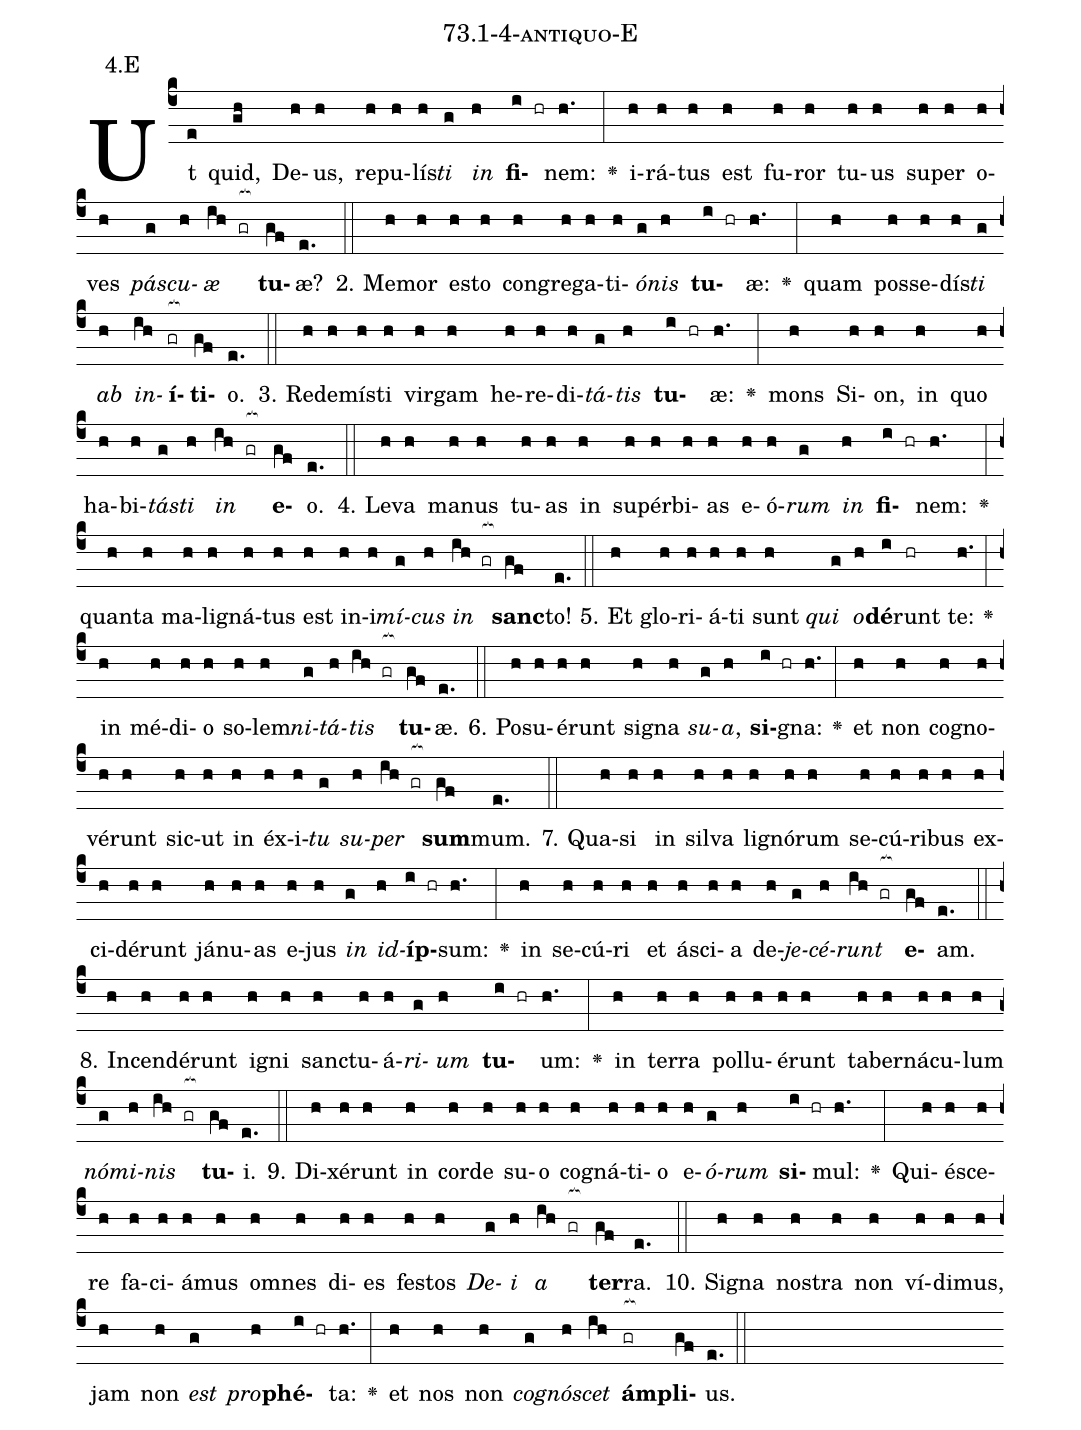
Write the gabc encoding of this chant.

name: 73.1-4-antiquo-E;
annotation: 4.E;
%%
(c4)Ut(e) quid,(gh) De(h)us,(h) re(h)pu(h)lís(h)<i>ti</i>(g) <i>in</i>(h) <b>fi</b>(i hr)nem:(h.) <v>\greheightstar</v>(:) i(h)rá(h)tus(h) est(h) fu(h)ror(h) tu(h)us(h) su(h)per(h) o(h)ves(h) <i>pás</i>(g)<i>cu</i>(h)<i>æ</i>(ih gr[ocb:1{]) <b>tu</b>(gf[ocb:0}])æ?(e.) (::)
2. Me(h)mor(h) es(h)to(h) con(h)gre(h)ga(h)ti(h)<i>ó</i>(g)<i>nis</i>(h) <b>tu</b>(i hr)æ:(h.) <v>\greheightstar</v>(:) quam(h) pos(h)se(h)dís(h)<i>ti</i>(g) <i>ab</i>(h) <i>in</i>(ih)<b>í</b>(gr[ocb:1{])<b>ti</b>(gf[ocb:0}])o.(e.) (::)
3. Red(h)e(h)mís(h)ti(h) vir(h)gam(h) he(h)re(h)di(h)<i>tá</i>(g)<i>tis</i>(h) <b>tu</b>(i hr)æ:(h.) <v>\greheightstar</v>(:) mons(h) Si(h)on,(h) in(h) quo(h) ha(h)bi(h)<i>tás</i>(g)<i>ti</i>(h) <i>in</i>(ih gr[ocb:1{]) <b>e</b>(gf[ocb:0}])o.(e.) (::)
4. Le(h)va(h) ma(h)nus(h) tu(h)as(h) in(h) su(h)pér(h)bi(h)as(h) e(h)ó(h)<i>rum</i>(g) <i>in</i>(h) <b>fi</b>(i hr)nem:(h.) <v>\greheightstar</v>(:) quan(h)ta(h) ma(h)li(h)gná(h)tus(h) est(h) in(h)i(h)<i>mí</i>(g)<i>cus</i>(h) <i>in</i>(ih gr[ocb:1{]) <b>sanc</b>(gf[ocb:0}])to!(e.) (::)
5. Et(h) glo(h)ri(h)á(h)ti(h) sunt(h) <i>qui</i>(g) <i>o</i>(h)<b>dé</b>(i)runt(hr) te:(h.) <v>\greheightstar</v>(:) in(h) mé(h)di(h)o(h) so(h)lem(h)<i>ni</i>(g)<i>tá</i>(h)<i>tis</i>(ih gr[ocb:1{]) <b>tu</b>(gf[ocb:0}])æ.(e.) (::)
6. Po(h)su(h)é(h)runt(h) si(h)gna(h) <i>su</i>(g)<i>a</i>,(h) <b>si</b>(i hr)gna:(h.) <v>\greheightstar</v>(:) et(h) non(h) co(h)gno(h)vé(h)runt(h) sic(h)ut(h) in(h) éx(h)i(h)<i>tu</i>(g) <i>su</i>(h)<i>per</i>(ih gr[ocb:1{]) <b>sum</b>(gf[ocb:0}])mum.(e.) (::)
7. Qua(h)si(h) in(h) sil(h)va(h) li(h)gnó(h)rum(h) se(h)cú(h)ri(h)bus(h) ex(h)ci(h)dé(h)runt(h) já(h)nu(h)as(h) e(h)jus(h) <i>in</i>(g) <i>id</i>(h)<b>íp</b>(i hr)sum:(h.) <v>\greheightstar</v>(:) in(h) se(h)cú(h)ri(h) et(h) á(h)sci(h)a(h) de(h)<i>je</i>(g)<i>cé</i>(h)<i>runt</i>(ih gr[ocb:1{]) <b>e</b>(gf[ocb:0}])am.(e.) (::)
8. In(h)cen(h)dé(h)runt(h) i(h)gni(h) sanc(h)tu(h)á(h)<i>ri</i>(g)<i>um</i>(h) <b>tu</b>(i hr)um:(h.) <v>\greheightstar</v>(:) in(h) ter(h)ra(h) pol(h)lu(h)é(h)runt(h) ta(h)ber(h)ná(h)cu(h)lum(h) <i>nó</i>(g)<i>mi</i>(h)<i>nis</i>(ih gr[ocb:1{]) <b>tu</b>(gf[ocb:0}])i.(e.) (::)
9. Di(h)xé(h)runt(h) in(h) cor(h)de(h) su(h)o(h) co(h)gná(h)ti(h)o(h) e(h)<i>ó</i>(g)<i>rum</i>(h) <b>si</b>(i hr)mul:(h.) <v>\greheightstar</v>(:) Qui(h)é(h)sce(h)re(h) fa(h)ci(h)á(h)mus(h) om(h)nes(h) di(h)es(h) fes(h)tos(h) <i>De</i>(g)<i>i</i>(h) <i>a</i>(ih gr[ocb:1{]) <b>ter</b>(gf[ocb:0}])ra.(e.) (::)
10. Si(h)gna(h) nos(h)tra(h) non(h) ví(h)di(h)mus,(h) jam(h) non(h) <i>est</i>(g) <i>pro</i>(h)<b>phé</b>(i hr)ta:(h.) <v>\greheightstar</v>(:) et(h) nos(h) non(h) <i>co</i>(g)<i>gnó</i>(h)<i>scet</i>(ih) <b>ám</b>(gr[ocb:1{])<b>pli</b>(gf[ocb:0}])us.(e.) (::)
